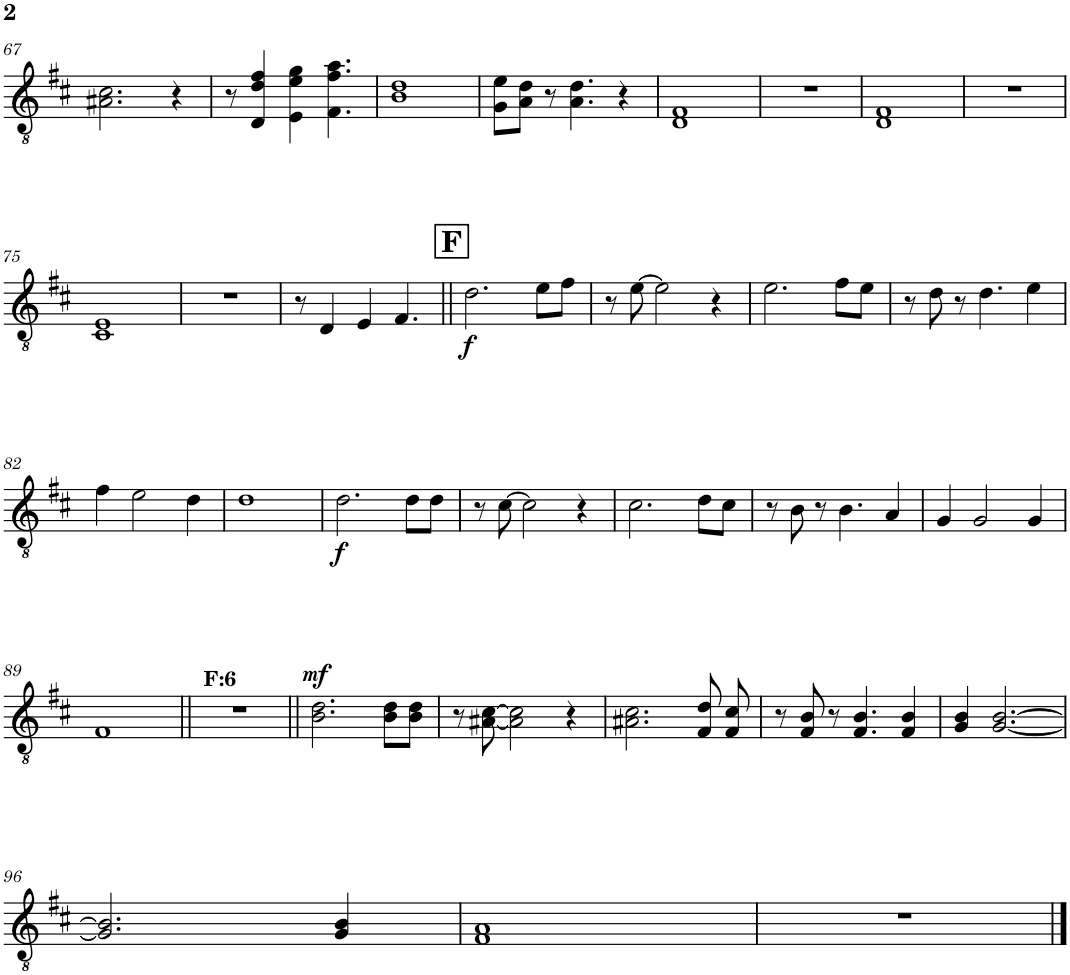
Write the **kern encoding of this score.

**kern	**dynam
*part1	*part1
*staff1	*staff1
*I"Trombone	*
*I'Tbn.	*
!!LO:PB:g=z
*clefGv2	*
*Trd1c2	*
*k[f#c#]	*
*M4/4	*
=67	=67
2.A#X\ 2.c#\	.
4r	.
=68	=68
8r	.
4D/ 4d/ 4f#/	.
4E\ 4e\ 4g\	.
4.F#\ 4.f#\ 4.a\	.
=69	=69
1B 1d	.
=70	=70
8G\ 8e\L	.
8A\ 8d\J	.
8r	.
4.A\ 4.d\	.
4r	.
=71	=71
1D 1F#	.
=72	=72
1r	.
=73	=73
1D 1F#	.
=74	=74
1r	.
!!LO:LB:g=z
=75	=75
1C# 1E	.
=76	=76
1r	.
=77	=77
8r	.
4D/	.
4E/	.
4.F#/	.
!!LO:REH:place=s1:a:B:cj:fs=14:t=F
=78||	=78||
!	!LO:DY:b
2.d\	f
8e\L	.
8f#\J	.
=79	=79
8r	.
[>8e\	.
2e\]	.
4r	.
=80	=80
2.e\	.
8f#\L	.
8e\J	.
=81	=81
8r	.
8d\	.
8r	.
4.d\	.
4e\	.
!!LO:LB:g=z
=82	=82
4f#\	.
2e\	.
4d\	.
=83	=83
1d	.
=84	=84
!	!LO:DY:b
2.d\	f
8d\L	.
8d\J	.
=85	=85
8r	.
[>8c#\	.
2c#\]	.
4r	.
=86	=86
2.c#\	.
8d\L	.
8c#\J	.
=87	=87
8r	.
8B\	.
8r	.
4.B\	.
4A/	.
=88	=88
4G/	.
2G/	.
4G/	.
!!LO:LB:g=z
=89	=89
1F#	.
=90||	=90||
!LO:TX:a:B:t=F&colon;6	!
1r	.
=91||	=91||
!	!LO:DY:a
2.B\ 2.d\	mf
8B\ 8d\L	.
8B\ 8d\J	.
=92	=92
8r	.
[8A#X\ [>8c#\	.
2A#\] 2c#\]	.
4r	.
=93	=93
2.A#X\ 2.c#\	.
8F#/ 8d/	.
8F#/ 8c#/	.
=94	=94
8r	.
8F#/ 8B/	.
8r	.
4.F#/ 4.B/	.
4F#/ 4B/	.
=95	=95
4G/ 4B/	.
[<2.G/ [>2.B/	.
!!LO:LB:g=z
=96	=96
2.G/] 2.B/]	.
4G/ 4B/	.
=97	=97
1F# 1A	.
=98	=98
1r	.
==	==
*-	*-
